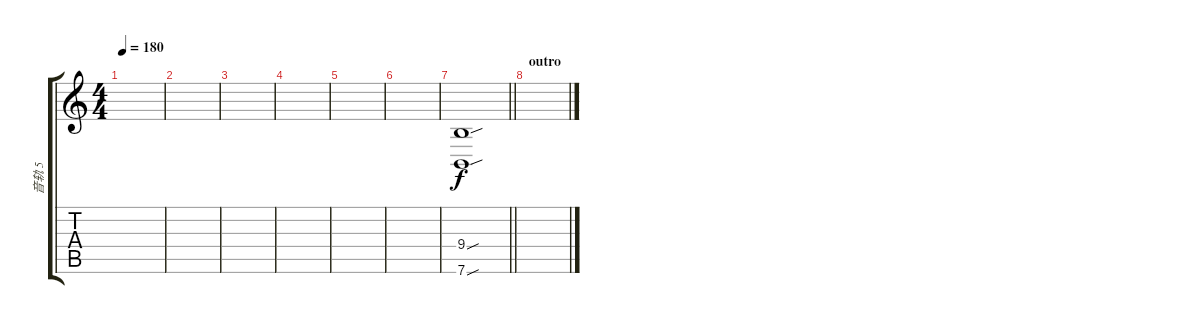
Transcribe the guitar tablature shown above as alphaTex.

\track ("音轨 5" "音轨 5") {instrument churchorgan}
\staff {score tabs}
\tuning (E4 B3 G3 D3 A2 E2) {hide}
\ts (4 4)
\tempo 180
\clef g2
\ks c
|
|
|
|
|
|
\barLineRight lightlight
(9.4{sou} 7.6{sou}).1{txt ""} |
\section ("" "outro")
